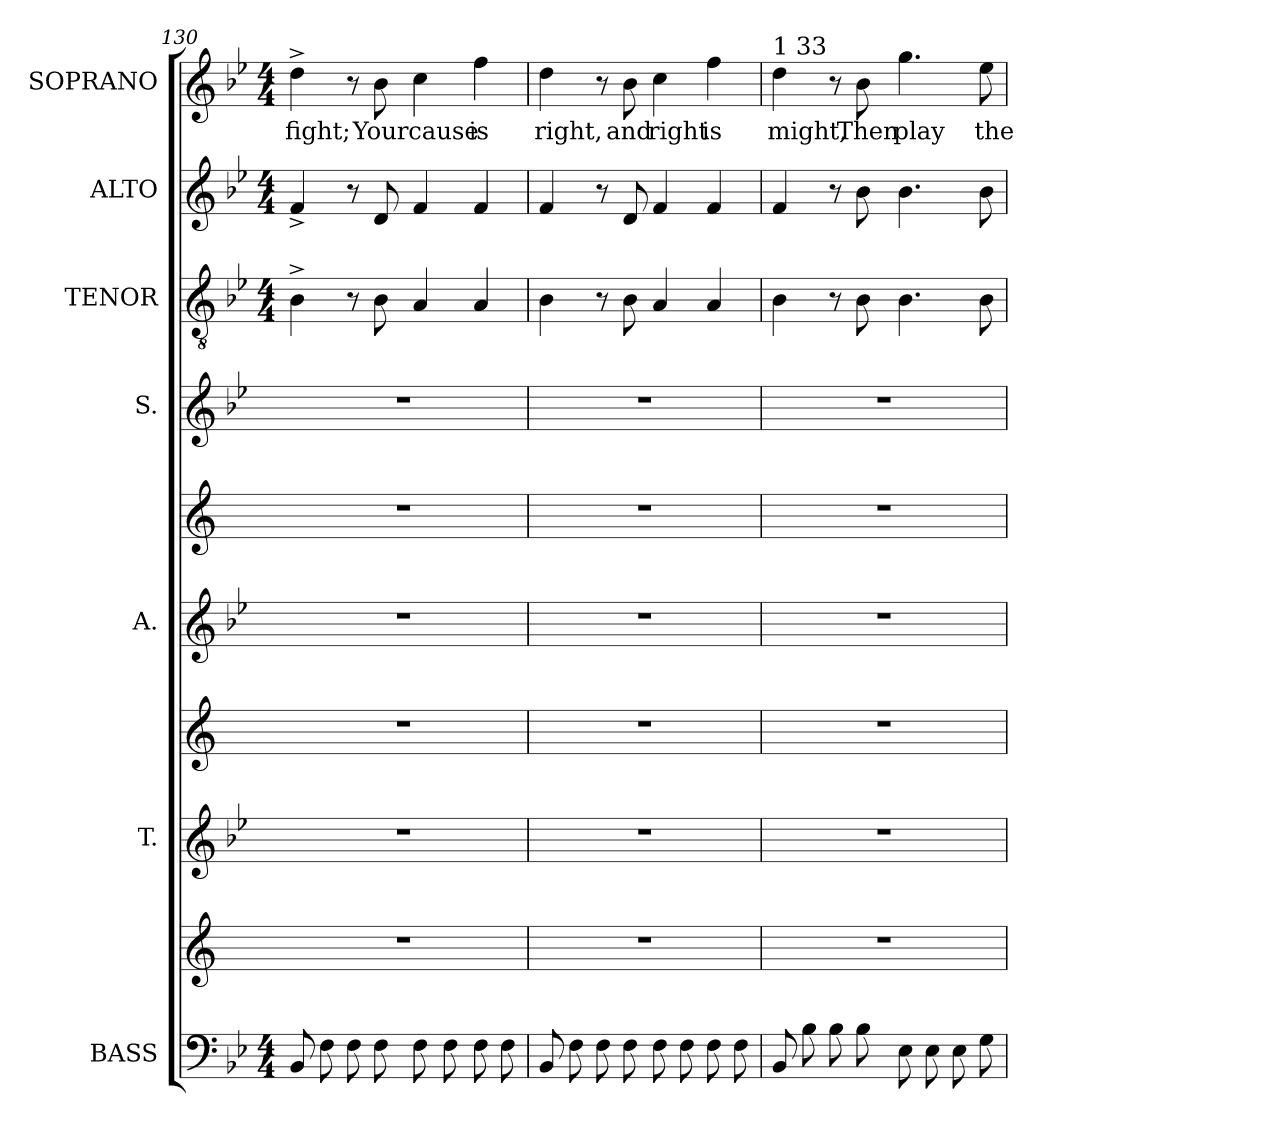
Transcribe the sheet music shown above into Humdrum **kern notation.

**kern	**kern	**kern	**kern	**kern	**kern	**kern	**kern	**kern	**kern	**text
*part10	*part9	*part8	*part7	*part6	*part5	*part4	*part3	*part2	*part1	*part1
*staff10	*staff9	*staff8	*staff7	*staff6	*staff5	*staff4	*staff3	*staff2	*staff1	*staff1
*I"BASS	*	*I"T.	*	*I"A.	*	*I"S.	*I"TENOR	*I"ALTO	*I"SOPRANO	*
*I'B.	*	*I'T.	*	*I'A.	*	*I'S.	*I'T.	*I'A.	*I'S.	*
!!LO:PB:g=z
*clefF4	*clefG2	*clefG2	*clefG2	*clefG2	*clefG2	*clefG2	*clefGv2	*clefG2	*clefG2	*
*	*ITrd1c2	*	*ITrd1c2	*	*ITrd1c2	*ITrd3c5	*	*	*	*
*k[b-e-]	*k[b-e-]	*k[b-e-]	*k[b-e-]	*k[b-e-]	*k[b-e-]	*k[b-]	*k[b-e-]	*k[b-e-]	*k[b-e-]	*
*B-:	*B-:	*B-:	*B-:	*B-:	*B-:	*F:	*B-:	*B-:	*B-:	*
*M4/4	*	*	*	*	*	*	*M4/4	*M4/4	*M4/4	*
=130	=130	=130	=130	=130	=130	=130	=130	=130	=130	=130
!	!	!	!	!	!	!	!	!	!	!LO:LY:b
8BB-/	1r	1r	1r	1r	1r	1r	4B-^>\	4f^</	4dd^>\	fight;
8F\	.	.	.	.	.	.	.	.	.	.
8F\	.	.	.	.	.	.	8r	8r	8r	.
!	!	!	!	!	!	!	!	!	!	!LO:LY:b
8F\	.	.	.	.	.	.	8B-\	8d/	8b-\	Your
!	!	!	!	!	!	!	!	!	!	!LO:LY:b
8F\	.	.	.	.	.	.	4A/	4f/	4cc\	cause
8F\	.	.	.	.	.	.	.	.	.	.
!	!	!	!	!	!	!	!	!	!	!LO:LY:b
8F\	.	.	.	.	.	.	4A/	4f/	4ff\	is
8F\	.	.	.	.	.	.	.	.	.	.
=131	=131	=131	=131	=131	=131	=131	=131	=131	=131	=131
!	!	!	!	!	!	!	!	!	!	!LO:LY:b
8BB-/	1r	1r	1r	1r	1r	1r	4B-\	4f/	4dd\	right,
8F\	.	.	.	.	.	.	.	.	.	.
8F\	.	.	.	.	.	.	8r	8r	8r	.
!	!	!	!	!	!	!	!	!	!	!LO:LY:b
8F\	.	.	.	.	.	.	8B-\	8d/	8b-\	and
!	!	!	!	!	!	!	!	!	!	!LO:LY:b
8F\	.	.	.	.	.	.	4A/	4f/	4cc\	right
8F\	.	.	.	.	.	.	.	.	.	.
!	!	!	!	!	!	!	!	!	!	!LO:LY:b
8F\	.	.	.	.	.	.	4A/	4f/	4ff\	is
8F\	.	.	.	.	.	.	.	.	.	.
!!LO:LB:g=z
=132	=132	=132	=132	=132	=132	=132	=132	=132	=132	=132
!	!	!	!	!	!	!	!	!	!LO:TX:a:t=1 33	!
!	!	!	!	!	!	!	!	!	!	!LO:LY:b
8BB-/	1r	1r	1r	1r	1r	1r	4B-\	4f/	4dd\	might,
8B-\	.	.	.	.	.	.	.	.	.	.
8B-\	.	.	.	.	.	.	8r	8r	8r	.
!	!	!	!	!	!	!	!	!	!	!LO:LY:b
8B-\	.	.	.	.	.	.	8B-\	8b-\	8b-\	Then
!	!	!	!	!	!	!	!	!	!	!LO:LY:b
8E-\	.	.	.	.	.	.	4.B-\	4.b-\	4.gg\	play
8E-\	.	.	.	.	.	.	.	.	.	.
8E-\	.	.	.	.	.	.	.	.	.	.
!	!	!	!	!	!	!	!	!	!	!LO:LY:b
8G\	.	.	.	.	.	.	8B-\	8b-\	8ee-\	the
=	=	=	=	=	=	=	=	=	=	=
*-	*-	*-	*-	*-	*-	*-	*-	*-	*-	*-
